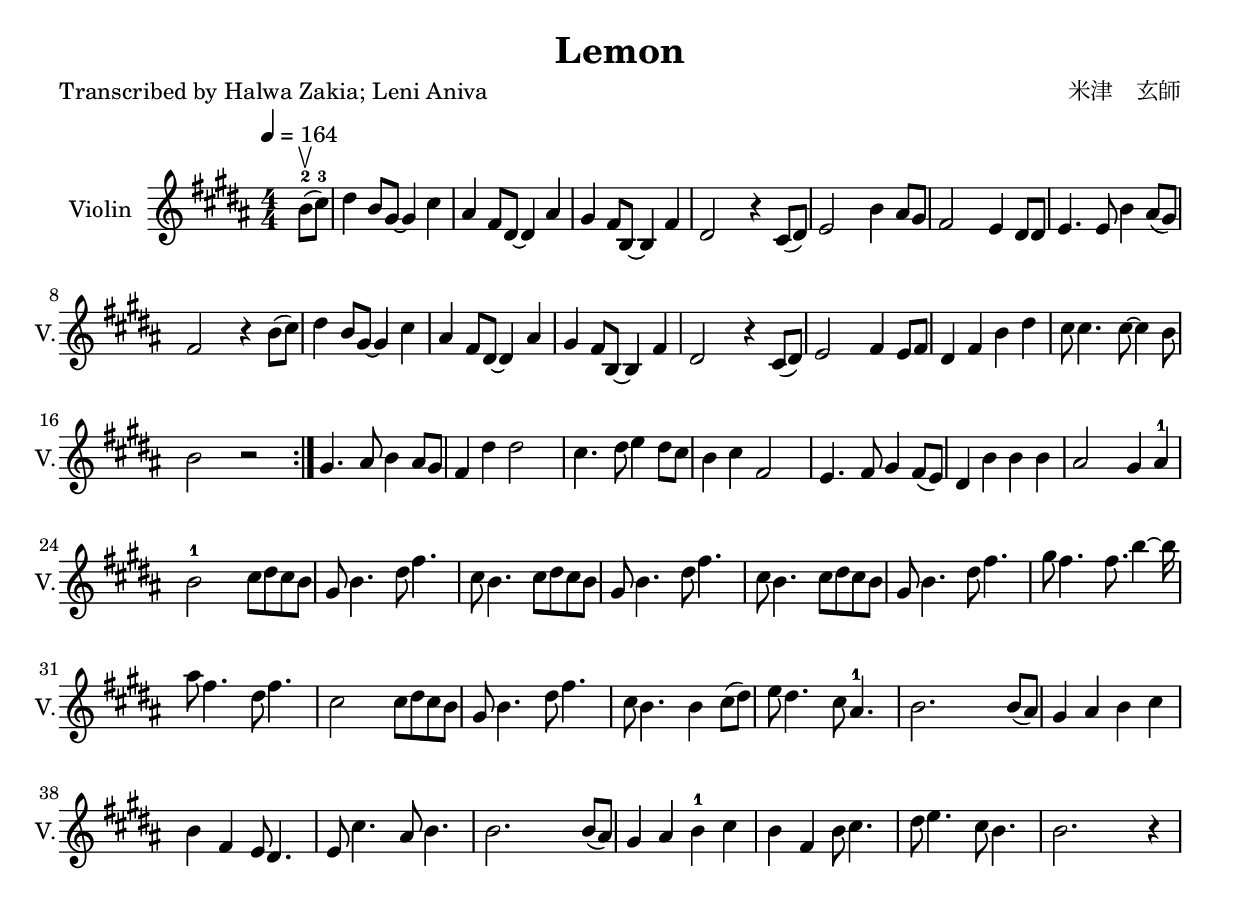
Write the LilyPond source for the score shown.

\version "2.24.0"
\language "english"
\header {
	title = "Lemon"
	composer = "米津　玄師"
	poet = "Transcribed by Halwa Zakia; Leni Aniva"
}
violin = \new Staff \with {
	instrumentName = "Violin"
	shortInstrumentName = "V."
	midiInstrument = "violin"
}
\fixed c' {
	\tempo 4 = 164
	\numericTimeSignature
	\time 4/4
	\override Accidental.hide-tied-accidental-after-break = ##t

	\key b \major
	\repeat volta 2
	{
		\partial 4 b8-2(\upbow cs'-3) |
		ds'4 b8 gs8~4  cs'4  | as4 fs8 ds8~4 as4    |
		gs4 fs8 b,8~4  fs4   | ds2        r4 cs8(ds)|
		e2         b4 as8 gs | fs2        e4 ds8 8  |
		e4. 8      b4 as8(gs)| fs2        r4 b8(cs')|
		ds'4 b8 gs8~4  cs'4  | as4 fs8 ds8~4 as4    |
		gs4 fs8 b,8~4  fs4   | ds2        r4 cs8(ds)|
		e2         fs4 e8 fs | ds4  fs    b   ds'   |
		cs'8 4.  8~ 4  b8    | b2         r2        |
	}

	gs4.  as8  b4  as8  gs  | fs4 ds' 4 2             |
	cs'4. ds'8 e'4 ds'8 cs' | b4  cs'  fs2            |
	e4.   fs8  gs4 fs8( e)  | ds4 b    b        b     |
	as2        gs4 as-1     | b2-1     cs'8 ds' cs' b |
	gs8 b4.    ds'8 fs'4.   | cs'8 b4. cs'8 ds' cs' b |
	gs8 b4.    ds'8 fs'4.   | cs'8 b4. cs'8 ds' cs' b |
	gs8 b4.    ds'8 fs'4.   | gs'8 fs'4. 8. b'4~   16 |
	as'8 fs'4. ds'8 fs'4.   | cs'2     cs'8 ds' cs' b |
	gs8 b4.    ds'8 fs'4.   | cs'8 b4. 4     cs'8(ds')|
	e'8 ds'4.  cs'8 as4.-1  | b2.               8(as8)|
	gs4   as   b    cs'     | b4       fs  e8 ds4.    |
	e8 cs'4.   as8 b4.      | b2.               8(as8)|
	gs4   as   b-1  cs'     | b4   fs  b8 cs'4.       |
	ds'8 e'4.  cs'8 b4.     | b2.               r4    |
}

\score {
	\violin
	\layout {
		\context {
			\Score
			proportionalNotationDuration = #(ly:make-moment 1/4)
			\override SpacingSpanner.uniform-stretching = ##t
			\override SpacingSpanner.strict-grace-spacing = ##t
		}
	}
}
\score {
	\unfoldRepeats {
		\violin
	}
	\midi {  }
}
